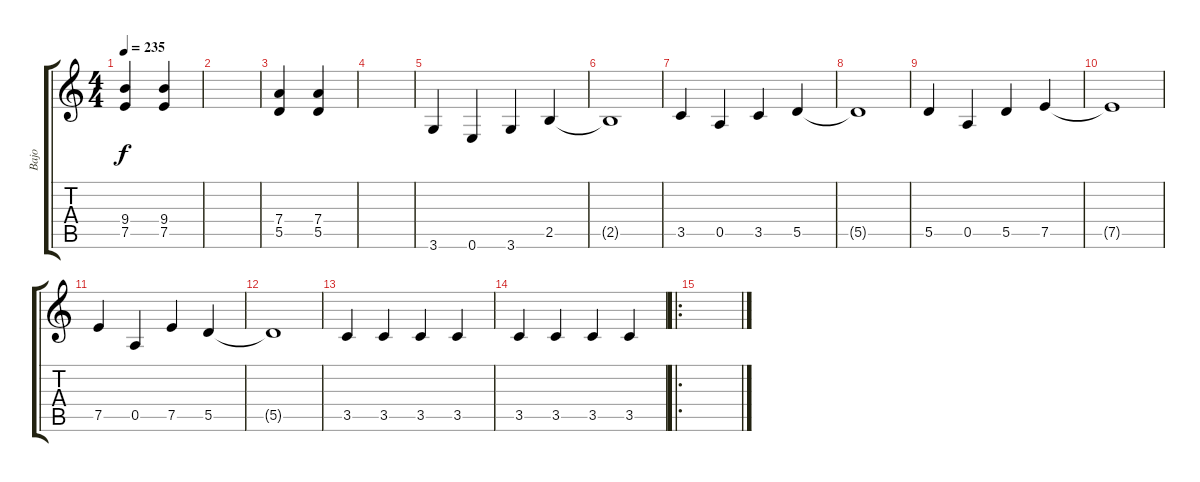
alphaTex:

\track ("Bajo" "Bajo") {instrument electricbassfinger}
\staff {score tabs}
\tuning (E4 B3 G3 D3 A2 E2) {hide}
\ts (4 4)
\tempo 235
\clef g2
\ks c
(9.4 7.5).4{dy f} (9.4 7.5).4 |
|
(7.4 5.5).4 (7.4 5.5).4 |
|
3.6.4 0.6.4 3.6.4 2.5.4 |
2.5{t}.1 |
3.5.4 0.5.4 3.5.4 5.5.4 |
5.5{t}.1 |
5.5.4 0.5.4 5.5.4 7.5.4 |
7.5{t}.1 |
7.5.4 0.5.4 7.5.4 5.5.4 |
5.5{t}.1 |
3.5.4 3.5.4 3.5.4 3.5.4 |
3.5.4 3.5.4 3.5.4 3.5.4 |
\ro
